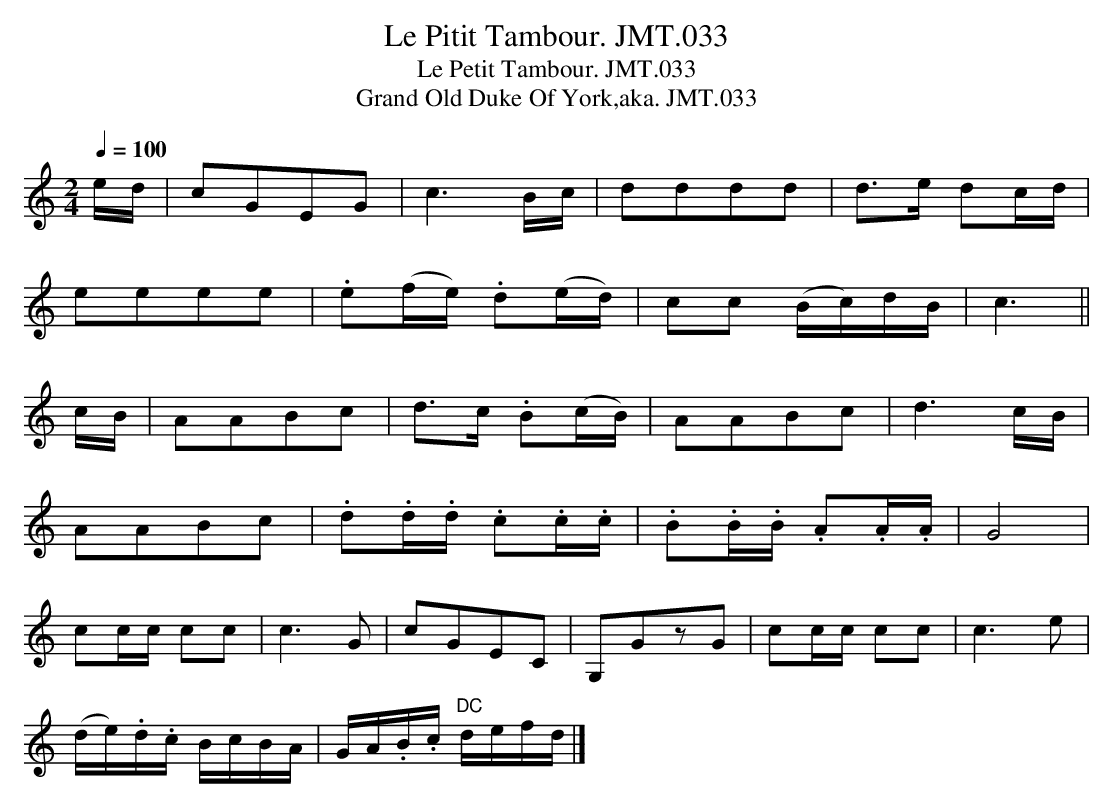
X:1
T:Le Pitit Tambour. JMT.033
T:Petit Tambour. JMT.033, Le
T:Grand Old Duke Of York,aka. JMT.033
M:2/4
L:1/8
Q:1/4=100
K:C
e/d/|cGEG|c3B/c/|dddd|d>e dc/d/|
eeee|.e(f/e/) .d(e/d/)|cc (B/c/)d/B/|c3||
c/B/|AABc|d>c .B(c/B/)|AABc|d3c/B/|
AABc|.d.d/.d/ .c.c/.c/|.B.B/.B/ .A.A/.A/|G4|
cc/c/ cc|c3G|cGEC|G,GzG|cc/c/ cc|c3e|
(d/e/).d/.c/ B/c/B/A/|G/-A/.B/.c/"DC" d/e/f/d/|]
